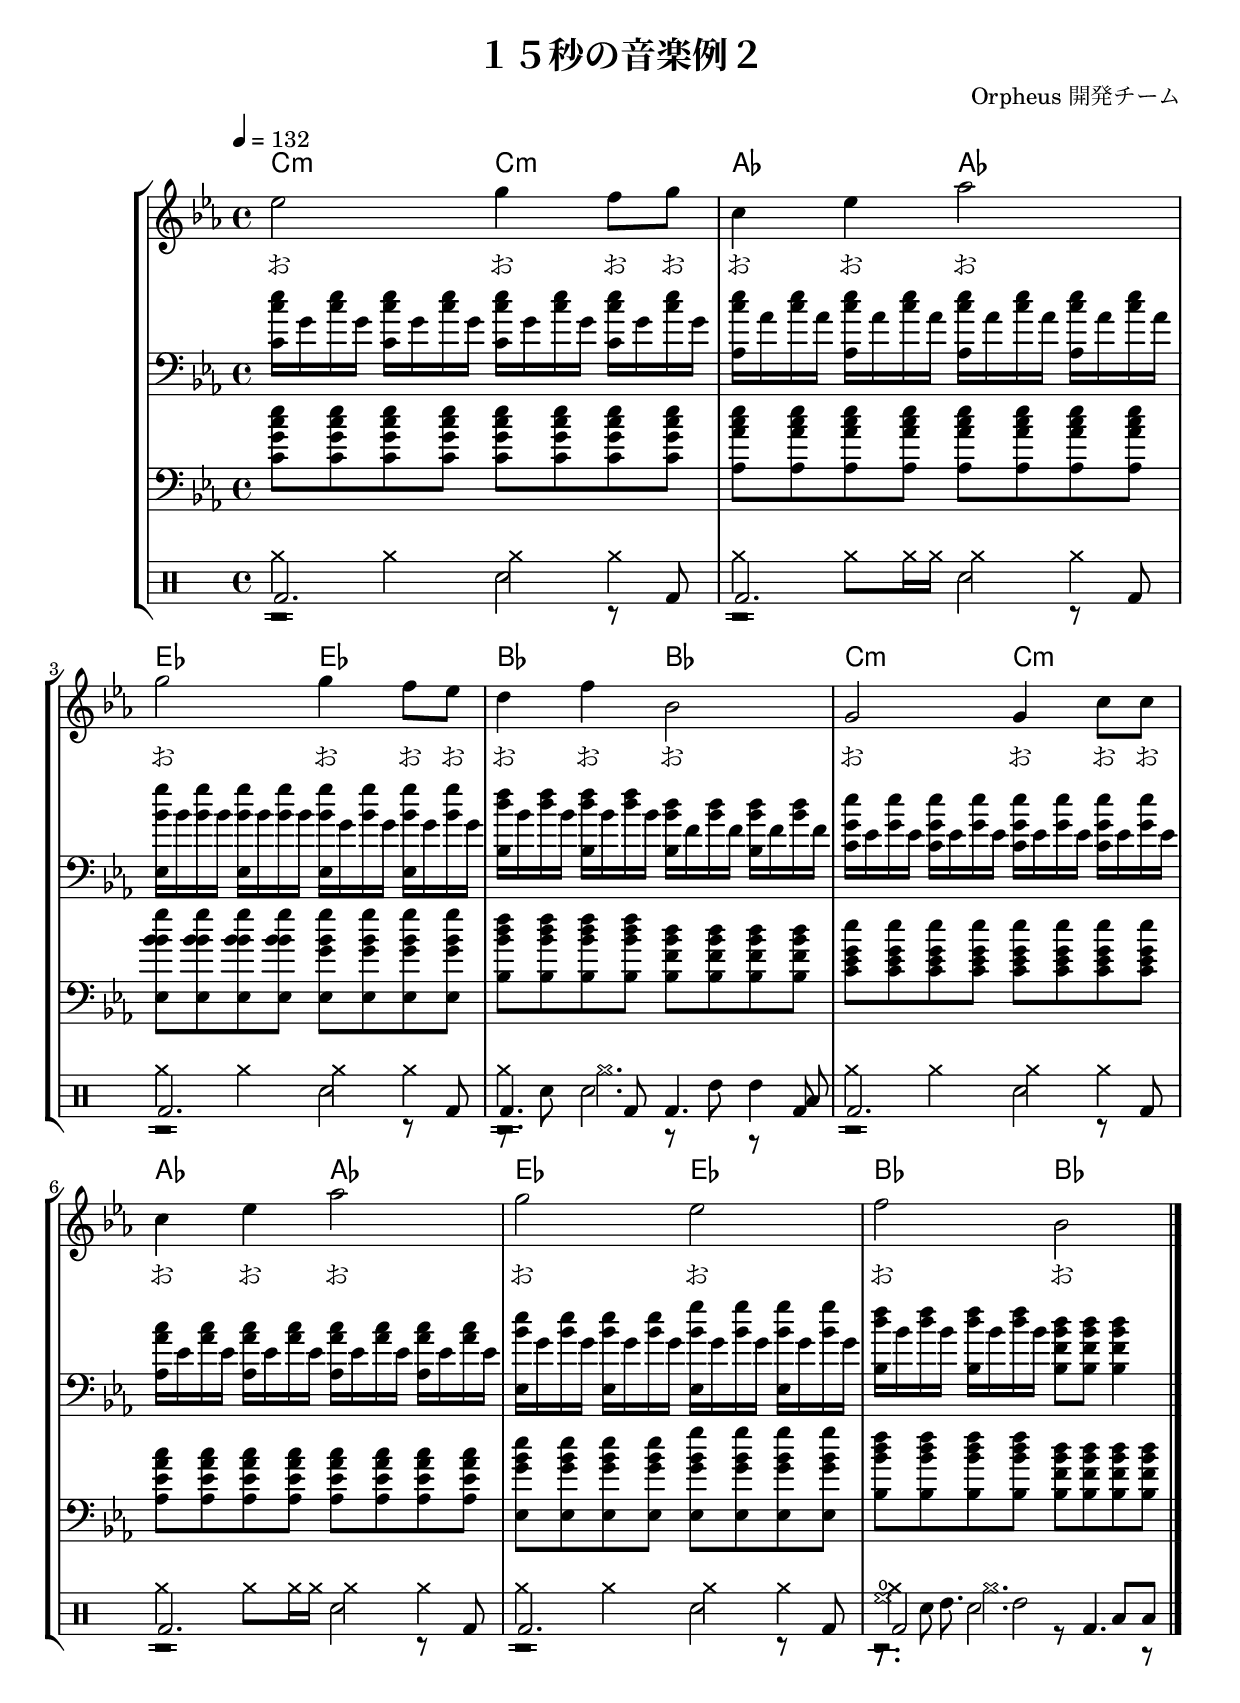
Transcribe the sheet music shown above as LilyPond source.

\version "2.12.1"

\header {
	title = \markup {１５秒の音楽例２}
	composer = \markup \center-column {"Orpheus 開発チーム"}
}

harmony = \chordmode {
	c2:m c:m as as es es bes bes c:m c:m as as es es bes bes 
}

melody = {
	\set Staff.midiInstrument = #"Voice Oohs"
		\key es \major
	\tempo 4 = 132
 es''2  g''4  f''8  g''8 
	c''4  es''4  as''2 
	g''2  g''4  f''8  es''8 
	d''4  f''4  bes'2 
	g'2  g'4  c''8  c''8 
	c''4  es''4  as''2 
	g''2  es''2 
	f''2  bes'2
}

words = \lyricmode {
	お  お  お  お  お  お  お  お  お  お  お  お  お  お  お  お  お  お  お  お  お  お  お  お  お  
}

tempochange = {
	\tempo 4 = 132
	r1 | r1 | r1 | r1 | r1 | r1 | r1 | r1 \bar "|."
}

mainacc = {
	\clef bass
	\set Staff.midiInstrument = #"Choir Aahs"
	\key es \major
	\tempo 4 = 132
	<c' c'' es''>16 g'16 <c'' es''>16 g'16   <c' c'' es''>16 g'16 <c'' es''>16 g'16
	<c' c'' es''>16 g'16 <c'' es''>16 g'16   <c' c'' es''>16 g'16 <c'' es''>16 g'16
	<as c'' es''>16 as'16 <c'' es''>16 as'16   <as c'' es''>16 as'16 <c'' es''>16 as'16
	<as c'' es''>16 as'16 <c'' es''>16 as'16   <as c'' es''>16 as'16 <c'' es''>16 as'16
	<es bes' g''>16 bes'16 <bes' g''>16 bes'16   <es bes' g''>16 bes'16 <bes' g''>16 bes'16
	<es bes' g''>16 g'16 <bes' g''>16 g'16   <es bes' g''>16 g'16 <bes' g''>16 g'16
	<bes d'' f''>16 bes'16 <d'' f''>16 bes'16   <bes d'' f''>16 bes'16 <d'' f''>16 bes'16
	<bes bes' d''>16 f'16 <bes' d''>16 f'16   <bes bes' d''>16 f'16 <bes' d''>16 f'16
	<c' g' es''>16 es'16 <g' es''>16 es'16   <c' g' es''>16 es'16 <g' es''>16 es'16
	<c' g' es''>16 es'16 <g' es''>16 es'16   <c' g' es''>16 es'16 <g' es''>16 es'16
	<as as' c''>16 es'16 <as' c''>16 es'16   <as as' c''>16 es'16 <as' c''>16 es'16
	<as as' c''>16 es'16 <as' c''>16 es'16   <as as' c''>16 es'16 <as' c''>16 es'16
	<es bes' es''>16 g'16 <bes' es''>16 g'16   <es bes' es''>16 g'16 <bes' es''>16 g'16
	<es bes' g''>16 g'16 <bes' g''>16 g'16   <es bes' g''>16 g'16 <bes' g''>16 g'16
	<bes d'' f''>16 bes'16 <d'' f''>16 bes'16   <bes d'' f''>16 bes'16 <d'' f''>16 bes'16
	<bes f' bes' d''>8 <bes f' bes' d''>8 <bes f' bes' d''>4
	\bar "|."
}

subacc = {
	\clef bass
	\set Staff.midiInstrument = #"Pad 4 (choir)"
	\key es \major
	\tempo 4 = 132
	<c' g' c'' es''>8 <c' g' c'' es''>8 <c' g' c'' es''>8 <c' g' c'' es''>8
	<c' g' c'' es''>8 <c' g' c'' es''>8 <c' g' c'' es''>8 <c' g' c'' es''>8
	<as as' c'' es''>8 <as as' c'' es''>8 <as as' c'' es''>8 <as as' c'' es''>8
	<as as' c'' es''>8 <as as' c'' es''>8 <as as' c'' es''>8 <as as' c'' es''>8
	<es bes' bes' g''>8 <es bes' bes' g''>8 <es bes' bes' g''>8 <es bes' bes' g''>8
	<es g' bes' g''>8 <es g' bes' g''>8 <es g' bes' g''>8 <es g' bes' g''>8
	<bes bes' d'' f''>8 <bes bes' d'' f''>8 <bes bes' d'' f''>8 <bes bes' d'' f''>8
	<bes f' bes' d''>8 <bes f' bes' d''>8 <bes f' bes' d''>8 <bes f' bes' d''>8
	<c' es' g' es''>8 <c' es' g' es''>8 <c' es' g' es''>8 <c' es' g' es''>8
	<c' es' g' es''>8 <c' es' g' es''>8 <c' es' g' es''>8 <c' es' g' es''>8
	<as es' as' c''>8 <as es' as' c''>8 <as es' as' c''>8 <as es' as' c''>8
	<as es' as' c''>8 <as es' as' c''>8 <as es' as' c''>8 <as es' as' c''>8
	<es g' bes' es''>8 <es g' bes' es''>8 <es g' bes' es''>8 <es g' bes' es''>8
	<es g' bes' g''>8 <es g' bes' g''>8 <es g' bes' g''>8 <es g' bes' g''>8
	<bes bes' d'' f''>8 <bes bes' d'' f''>8 <bes bes' d'' f''>8 <bes bes' d'' f''>8
	<bes f' bes' d''>8 <bes f' bes' d''>8 <bes f' bes' d''>8 <bes f' bes' d''>8
	\bar "|."
}

percA = {
	\drummode {
	cymr4 cymr4 cymr4 cymr4  |cymr4 cymr8 cymr16 cymr16 cymr4 cymr4  |cymr4 cymr4 cymr4 cymr4  |cymr4 cymr2.  |cymr4 cymr4 cymr4 cymr4  |cymr4 cymr8 cymr16 cymr16 cymr4 cymr4  |cymr4 cymr4 cymr4 cymr4  |cymr4 cymr2.  \bar "|."
	}
}

percB = {
	\drummode {
	r2 sn2  |r2 sn2  |r2 sn2  |r8 sn8 sn2.  |r2 sn2  |r2 sn2  |r2 sn2  |r8 sn8 sn2.  \bar "|."
	}
}

percC = {
	\drummode {
	bd2. r8 bd8  |bd2. r8 bd8  |bd2. r8 bd8  |bd4. bd8 bd4. bd8  |bd2. r8 bd8  |bd2. r8 bd8  |bd2. r8 bd8  |bd2 r8 bd4.  \bar "|."
	}
}

percD = {
	\drummode {
	r1 |r1 |r1 |r2 r8 tommh8 tommh4  |r1 |r1 |r1 |r8. tommh8. tommh2 r8  \bar "|."
	}
}

percE = {
	\drummode {
	r1 |r1 |r1 |r2. r8 toml8  |r1 |r1 |r1 |r2. toml8 toml8  \bar "|."
	}
}

percF = {
	\drummode {
	r1 |r1 |r1 |r1 |r1 |r1 |r1 |hho1  \bar "|."
	}
}

\score {
	<<
		\new StaffGroup <<
			\new ChordNames {\harmony}
			\new Voice = "melody" {\melody}
			\new Lyrics \lyricsto "melody" \words
			\new Staff = "mainacc" {\mainacc}
			\new Staff = "subacc" {\subacc}
			\new DrumStaff <<
				\new DrumVoice {\percA}
				\new DrumVoice {\percB}
				\new DrumVoice {\percC}
				\new DrumVoice {\percD}
				\new DrumVoice {\percE}
				\new DrumVoice {\percF}
			>>
		>>
	>>
	\layout { }
}
